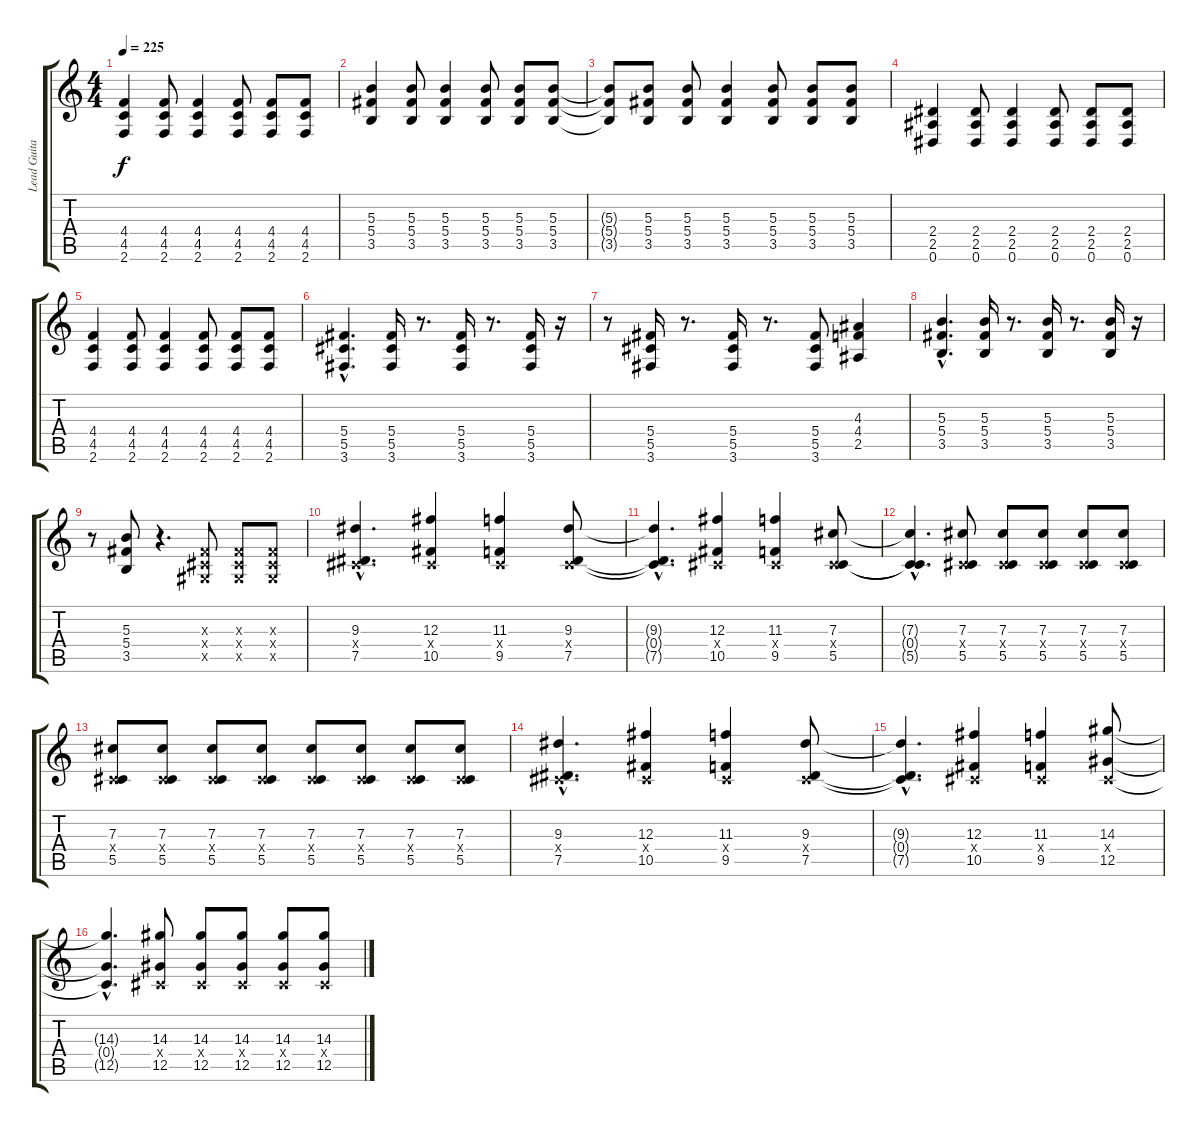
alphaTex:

\track ("Lead Guitar" "Lead Guita") {instrument distortionguitar}
\staff {score tabs}
\tuning (Eb4 Bb3 Gb3 Db3 Ab2 Eb2) {hide}
\ts (4 4)
\tempo 225
\clef g2
\ks c
(4.4 4.5 2.6).4{dy f} (4.4 4.5 2.6).8 (4.4 4.5 2.6).4 (4.4 4.5 2.6).8 (4.4 4.5 2.6).8 (4.4 4.5 2.6).8 |
(5.3 5.4 3.5).4 (5.3 5.4 3.5).8 (5.3 5.4 3.5).4 (5.3 5.4 3.5).8 (5.3 5.4 3.5).8 (5.3 5.4 3.5).8 |
(5.3{t} 5.4{t} 3.5{t}).8 (5.3 5.4 3.5).8 (5.3 5.4 3.5).8 (5.3 5.4 3.5).4 (5.3 5.4 3.5).8 (5.3 5.4 3.5).8 (5.3 5.4 3.5).8 |
(2.4 2.5 0.6).4 (2.4 2.5 0.6).8 (2.4 2.5 0.6).4 (2.4 2.5 0.6).8 (2.4 2.5 0.6).8 (2.4 2.5 0.6).8 |
(4.4 4.5 2.6).4 (4.4 4.5 2.6).8 (4.4 4.5 2.6).4 (4.4 4.5 2.6).8 (4.4 4.5 2.6).8 (4.4 4.5 2.6).8 |
(5.4{hac} 5.5{hac} 3.6{hac}).4{d} (5.4 5.5 3.6).16 r.8{d} (5.4 5.5 3.6).16 r.8{d} (5.4 5.5 3.6).16 r.16 |
r.8 (5.4 5.5 3.6).16 r.8{d} (5.4 5.5 3.6).16 r.8{d} (5.4 5.5 3.6).8 (4.3 4.4 2.5).4 |
(5.3{hac} 5.4{hac} 3.5{hac}).4{d} (5.3 5.4 3.5).16 r.8{d} (5.3 5.4 3.5).16 r.8{d} (5.3 5.4 3.5).16 r.16 |
r.8 (5.3 5.4 3.5).8 r.4{d} (0.3{x} 0.4{x} 0.5{x}).8 (0.3{x} 0.4{x} 0.5{x}).8 (0.3{x} 0.4{x} 0.5{x}).8 |
(9.3{hac} 0.4{hac x} 7.5{hac}).4{d} (12.3 0.4{x} 10.5).4 (11.3 0.4{x} 9.5).4 (9.3 0.4{x} 7.5).8 |
(9.3{hac t} 0.4{hac t} 7.5{hac t}).4{d} (12.3 0.4{x} 10.5).4 (11.3 0.4{x} 9.5).4 (7.3 0.4{x} 5.5).8 |
(7.3{hac t} 0.4{hac t} 5.5{hac t}).4{d} (7.3 0.4{x} 5.5).8 (7.3 0.4{x} 5.5).8 (7.3 0.4{x} 5.5).8 (7.3 0.4{x} 5.5).8 (7.3 0.4{x} 5.5).8 |
(7.3 0.4{x} 5.5).8 (7.3 0.4{x} 5.5).8 (7.3 0.4{x} 5.5).8 (7.3 0.4{x} 5.5).8 (7.3 0.4{x} 5.5).8 (7.3 0.4{x} 5.5).8 (7.3 0.4{x} 5.5).8 (7.3 0.4{x} 5.5).8 |
(9.3{hac} 0.4{hac x} 7.5{hac}).4{d} (12.3 0.4{x} 10.5).4 (11.3 0.4{x} 9.5).4 (9.3 0.4{x} 7.5).8 |
(9.3{hac t} 0.4{hac t} 7.5{hac t}).4{d} (12.3 0.4{x} 10.5).4 (11.3 0.4{x} 9.5).4 (14.3 0.4{x} 12.5).8 |
(14.3{hac t} 0.4{hac t} 12.5{hac t}).4{d} (14.3 0.4{x} 12.5).8 (14.3 0.4{x} 12.5).8 (14.3 0.4{x} 12.5).8 (14.3 0.4{x} 12.5).8 (14.3 0.4{x} 12.5).8
